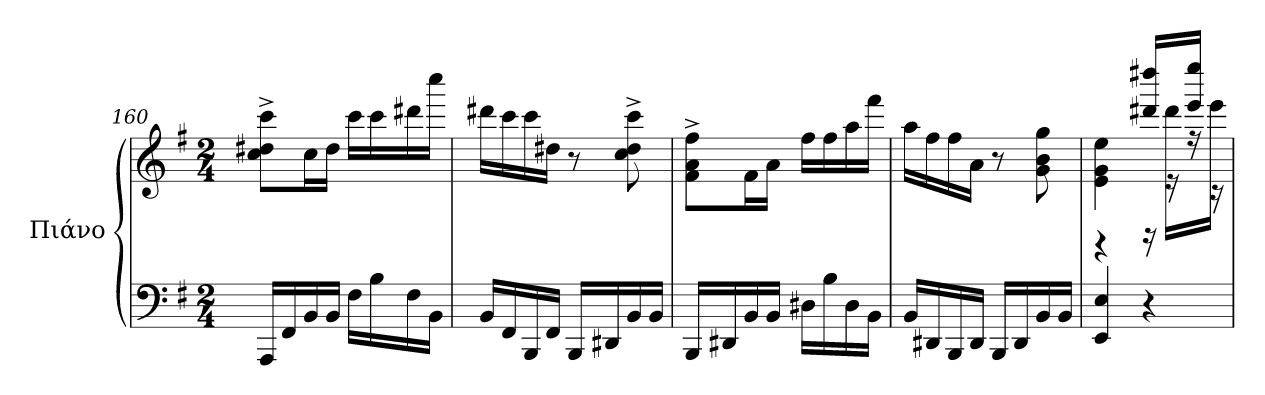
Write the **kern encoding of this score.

**kern	**kern
*part1	*part1
*staff2	*staff1
*I"Πιάνο	*
*clefF4	*clefG2
*k[f#]	*k[f#]
*M2/4	*M2/4
=160	=160
16AAA/LL	8cc\^ 8dd#X\^ 8ccc\^L
16FF#/	.
16BB/	16cc\L
16BB/JJ	16dd#\JJ
16F#\LL	16ccc\LL
16B\	16ccc\
16F#\	16ddd#X\
16BB\JJ	16cccc\JJ
!!LO:LB:g=z
=161	=161
16BB/LL	16ddd#X\LL
16FF#/	16ccc\
16BBB/	16ccc\
16FF#/JJ	16dd#X\JJ
16BBB/LL	8r
16DD#X/	.
16BB/	8cc\^ 8dd#\^ 8ccc\^
16BB/JJ	.
=162	=162
16BBB/LL	8f#\^ 8a\^ 8ff#\^L
16DD#X/	.
16BB/	16f#\L
16BB/JJ	16a\JJ
16D#X\LL	16ff#\LL
16B\	16ff#\
16D#\	16aa\
16BB\JJ	16fff#\JJ
=163	=163
16BB/LL	16aa\LL
16DD#X/	16ff#\
16BBB/	16ff#\
16DD#/JJ	16a\JJ
16BBB/LL	8r
16DD#/	.
16BB/	8g\ 8b\ 8gg\
16BB/JJ	.
=164	=164
*	*^
4EE/ 4E/	4rGG	4e\ 4g\ 4ee\
4r	16rBB	16ddd#X/ 16dddd#X/LL
.	16ddd#\LL	16re
.	16rff	16eee/ 16eeee/JJ
.	16eee\JJ	16rc
*	*v	*v
=	=
*-	*-
